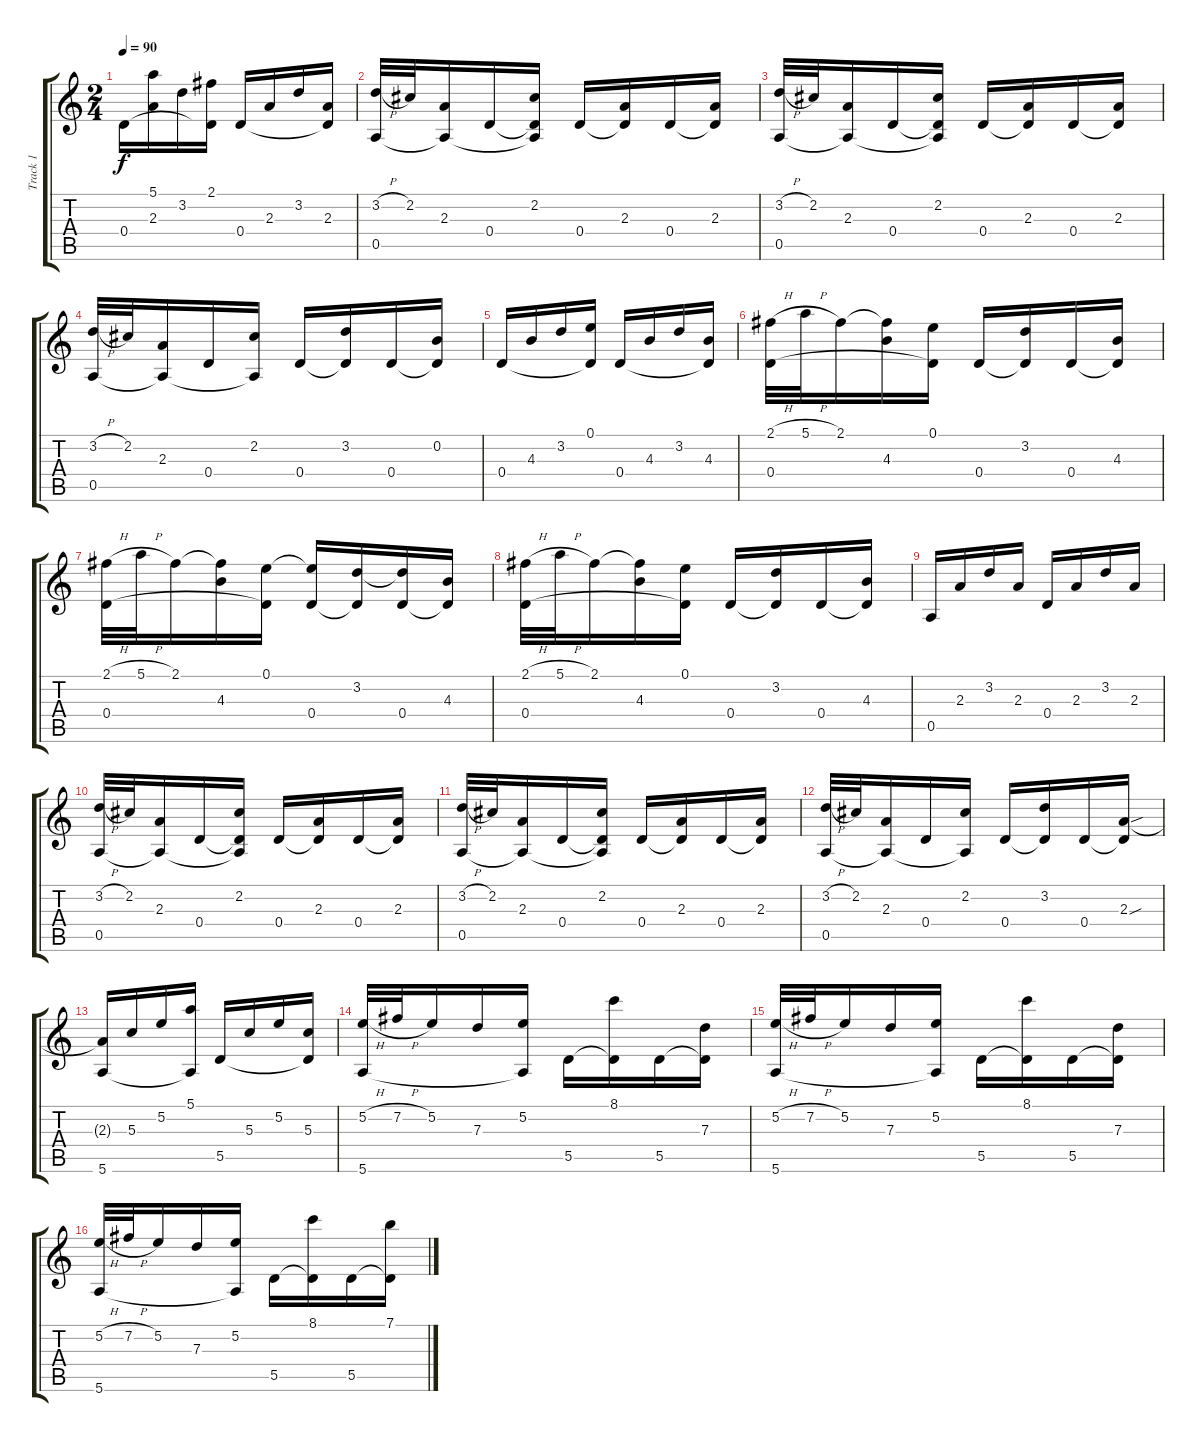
\track ("Track 1" "Track 1") {instrument acousticguitarnylon}
\staff {score tabs}
\tuning (E4 B3 G3 D3 A2 E2) {hide}
\ts (2 4)
\tempo 90
\clef g2
\ks c
0.4.16{dy f} (5.1{t} 2.3).16 3.2.16 (2.1 0.4{t}).16 0.4.16 2.3.16 3.2.16 (2.3 0.4{t}).16 |
(3.2{h} 0.5).32 2.2.32 (2.3 0.5{t}).16 0.4.16 (2.2 0.4{t} 0.5{t}).16 0.4.16 (2.3 0.4{t}).16 0.4.16 (2.3 0.4{t}).16 |
(3.2{h} 0.5).32 2.2.32 (2.3 0.5{t}).16 0.4.16 (2.2 0.4{t} 0.5{t}).16 0.4.16 (2.3 0.4{t}).16 0.4.16 (2.3 0.4{t}).16 |
(3.2{h} 0.5).32 2.2.32 (2.3 0.5{t}).16 0.4.16 (2.2 0.5{t}).16 0.4.16 (3.2 0.4{t}).16 0.4.16 (0.2 0.4{t}).16 |
0.4.16 4.3.16 3.2.16 (0.1 0.4{t}).16 0.4.16 4.3.16 3.2.16 (4.3 0.4{t}).16 |
(2.1{h} 0.4).32 5.1{h}.32 2.1.16 (2.1{t} 4.3).16 (0.1 0.4{t}).16 0.4.16 (3.2 0.4{t}).16 0.4.16 (4.3 0.4{t}).16 |
(2.1{h} 0.4).32 5.1{h}.32 2.1.16 (2.1{t} 4.3).16 (0.1 0.4{t}).16 (0.1{t} 0.4).16 (3.2 0.4{t}).16 (3.2{t} 0.4).16 (4.3 0.4{t}).16 |
(2.1{h} 0.4).32 5.1{h}.32 2.1.16 (2.1{t} 4.3).16 (0.1 0.4{t}).16 0.4.16 (3.2 0.4{t}).16 0.4.16 (4.3 0.4{t}).16 |
0.5.16 2.3.16 3.2.16 2.3.16 0.4.16 2.3.16 3.2.16 2.3.16 |
(3.2{h} 0.5).32 2.2.32 (2.3 0.5{t}).16 0.4.16 (2.2 0.4{t} 0.5{t}).16 0.4.16 (2.3 0.4{t}).16 0.4.16 (2.3 0.4{t}).16 |
(3.2{h} 0.5).32 2.2.32 (2.3 0.5{t}).16 0.4.16 (2.2 0.4{t} 0.5{t}).16 0.4.16 (2.3 0.4{t}).16 0.4.16 (2.3 0.4{t}).16 |
(3.2{h} 0.5).32 2.2.32 (2.3 0.5{t}).16 0.4.16 (2.2 0.5{t}).16 0.4.16 (3.2 0.4{t}).16 0.4.16 (2.3{sou} 0.4{t}).16 |
(2.3{t} 5.6).16 5.3.16 5.2.16 (5.1 5.6{t}).16 5.5.16 5.3.16 5.2.16 (5.3 5.5{t}).16 |
(5.2{h} 5.6).32 7.2{h}.32 5.2.16 7.3.16 (5.2 5.6{t}).16 5.5.16 (8.1 5.5{t}).16 5.5.16 (7.3 5.5{t}).16 |
(5.2{h} 5.6).32 7.2{h}.32 5.2.16 7.3.16 (5.2 5.6{t}).16 5.5.16 (8.1 5.5{t}).16 5.5.16 (7.3 5.5{t}).16 |
(5.2{h} 5.6).32 7.2{h}.32 5.2.16 7.3.16 (5.2 5.6{t}).16 5.5.16 (8.1 5.5{t}).16 5.5.16 (7.1 5.5{t}).16
